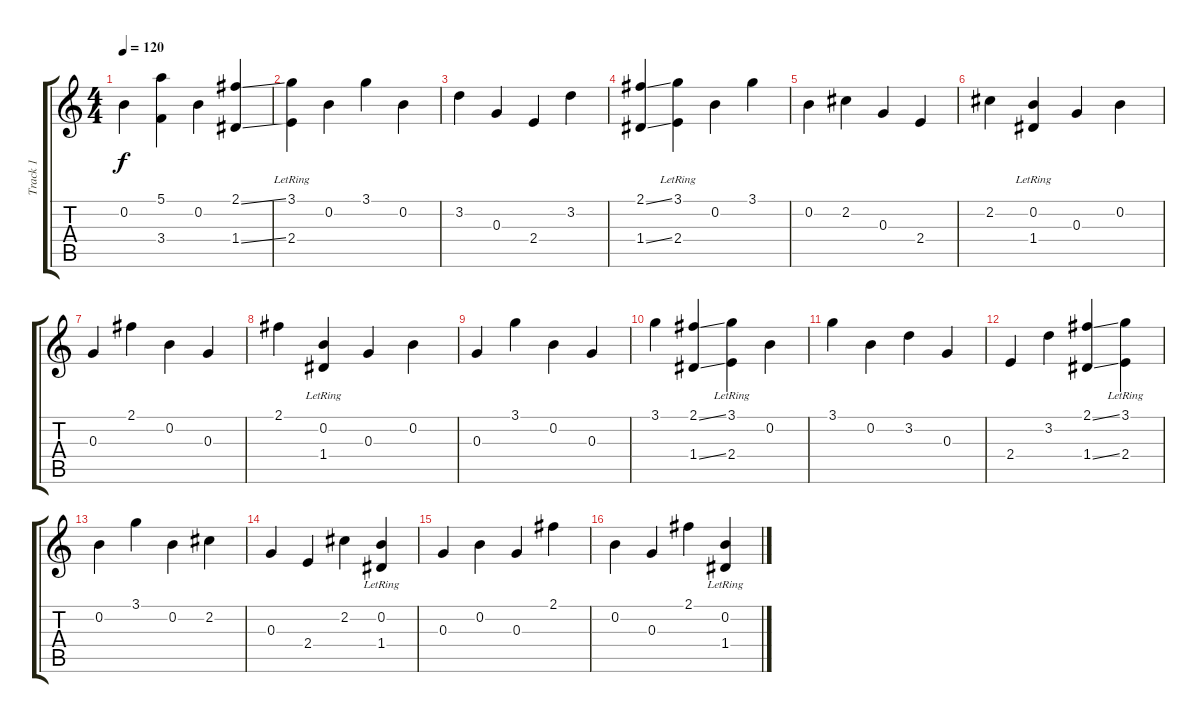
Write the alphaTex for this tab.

\track ("Track 1" "Track 1") {instrument acousticguitarsteel}
\staff {score tabs}
\tuning (E4 B3 G3 D3 A2 E2) {hide}
\ts (4 4)
\tempo 120
\clef g2
\ks c
0.2.4{dy f} (5.1 3.4).4 0.2.4 (2.1{ss} 1.4{ss}).4 |
(3.1 2.4{lr}).4 0.2.4 3.1.4 0.2.4 |
3.2.4 0.3.4 2.4.4 3.2.4 |
(2.1{ss} 1.4{ss}).4 (3.1 2.4{lr}).4 0.2.4 3.1.4 |
0.2.4 2.2.4 0.3.4 2.4.4 |
2.2.4 (0.2 1.4{lr}).4 0.3.4 0.2.4 |
0.3.4 2.1.4 0.2.4 0.3.4 |
2.1.4 (0.2 1.4{lr}).4 0.3.4 0.2.4 |
0.3.4 3.1.4 0.2.4 0.3.4 |
3.1.4 (2.1{ss} 1.4{ss}).4 (3.1 2.4{lr}).4 0.2.4 |
3.1.4 0.2.4 3.2.4 0.3.4 |
2.4.4 3.2.4 (2.1{ss} 1.4{ss}).4 (3.1 2.4{lr}).4 |
0.2.4 3.1.4 0.2.4 2.2.4 |
0.3.4 2.4.4 2.2.4 (0.2 1.4{lr}).4 |
0.3.4 0.2.4 0.3.4 2.1.4 |
0.2.4 0.3.4 2.1.4 (0.2 1.4{lr}).4
